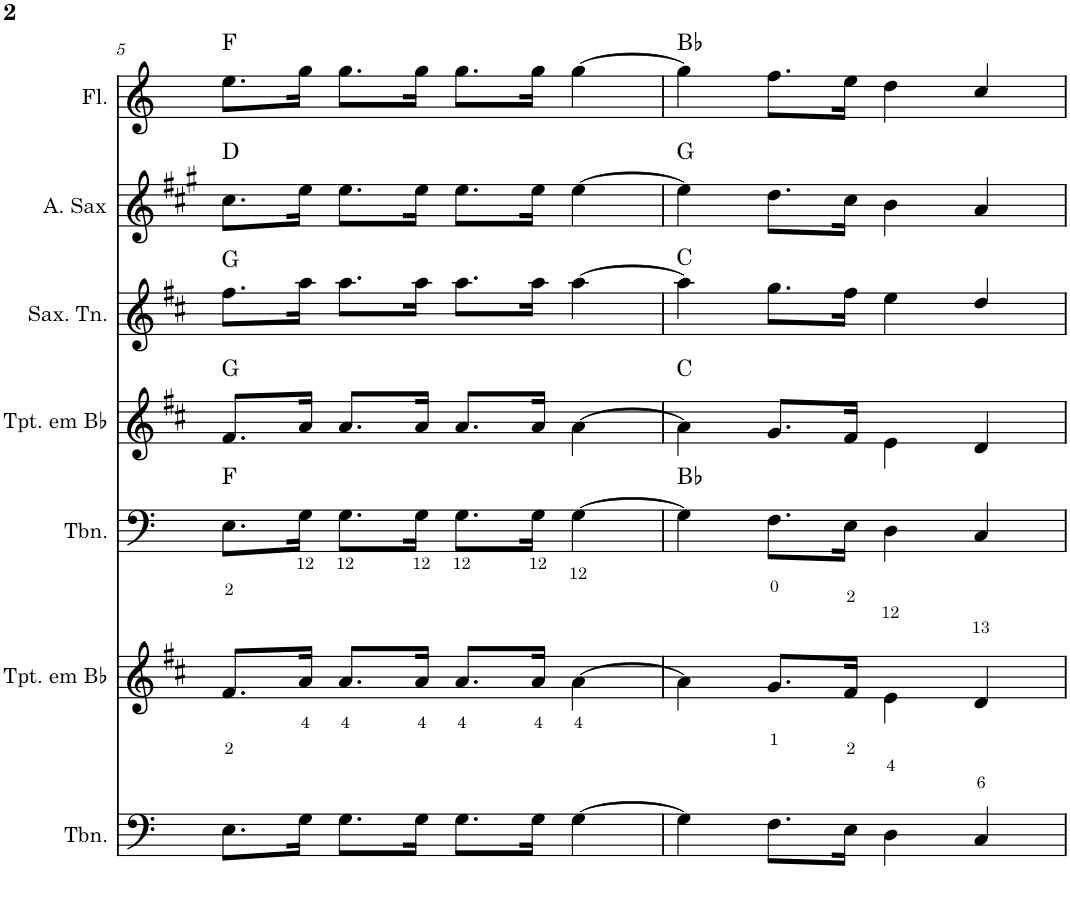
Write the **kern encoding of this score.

**kern	**kern	**kern	**harte	**kern	**harte	**kern	**harte	**kern	**harte	**kern	**harte
*part7	*part6	*part5	*part5	*part4	*part4	*part3	*part3	*part2	*part2	*part1	*part1
*staff7	*staff6	*staff5	*	*staff4	*	*staff3	*	*staff2	*	*staff1	*
*I"Trombone	*I"Trompete em Bb	*I"Trombone	*	*I"Trompete em Bb	*	*I"Saxofone Tenor	*	*I"Saxofone Alto	*	*I"Flauta Transversal	*
*I'Tbn.	*I'Tpt. em Bb	*I'Tbn.	*	*I'Tpt. em Bb	*	*I'Sax. Tn.	*	*	*	*I'Fl.	*
!!LO:PB:g=z
*clefF4	*clefG2	*clefF4	*	*clefG2	*	*clefG2	*	*clefG2	*	*clefG2	*
*	*Trd1c2	*	*	*Trd1c2	*	*Trd8c14	*	*Trd5c9	*	*	*
*k[]	*k[f#c#]	*k[]	*	*k[f#c#]	*	*k[f#c#]	*	*k[f#c#g#]	*	*k[]	*
*M4/4	*M4/4	*M4/4	*	*M4/4	*	*M4/4	*	*M4/4	*	*M4/4	*
=5	=5	=5	=5	=5	=5	=5	=5	=5	=5	=5	=5
8.E\L	8.f#/L	8.E\L	F:maj	8.f#/L	G:maj	8.ff#\L	G:maj	8.cc#\L	D:maj	8.ee\L	F:maj
16G\Jk	16a/Jk	16G\Jk	.	16a/Jk	.	16aa\Jk	.	16ee\Jk	.	16gg\Jk	.
8.G\L	8.a/L	8.G\L	.	8.a/L	.	8.aa\L	.	8.ee\L	.	8.gg\L	.
16G\Jk	16a/Jk	16G\Jk	.	16a/Jk	.	16aa\Jk	.	16ee\Jk	.	16gg\Jk	.
8.G\L	8.a/L	8.G\L	.	8.a/L	.	8.aa\L	.	8.ee\L	.	8.gg\L	.
16G\Jk	16a/Jk	16G\Jk	.	16a/Jk	.	16aa\Jk	.	16ee\Jk	.	16gg\Jk	.
[4G\	[4a\	[4G\	.	[4a\	.	[4aa\	.	[4ee\	.	[4gg\	.
=6	=6	=6	=6	=6	=6	=6	=6	=6	=6	=6	=6
4G\]	4a\]	4G\]	Bb:maj	4a\]	C:maj	4aa\]	C:maj	4ee\]	G:maj	4gg\]	Bb:maj
8.F\L	8.g/L	8.F\L	.	8.g/L	.	8.gg\L	.	8.dd\L	.	8.ff\L	.
16E\Jk	16f#/Jk	16E\Jk	.	16f#/Jk	.	16ff#\Jk	.	16cc#\Jk	.	16ee\Jk	.
4D\	4e\	4D\	.	4e\	.	4ee\	.	4b\	.	4dd\	.
4C/	4d/	4C/	.	4d/	.	4dd/	.	4a/	.	4cc/	.
=	=	=	=	=	=	=	=	=	=	=	=
*-	*-	*-	*-	*-	*-	*-	*-	*-	*-	*-	*-
